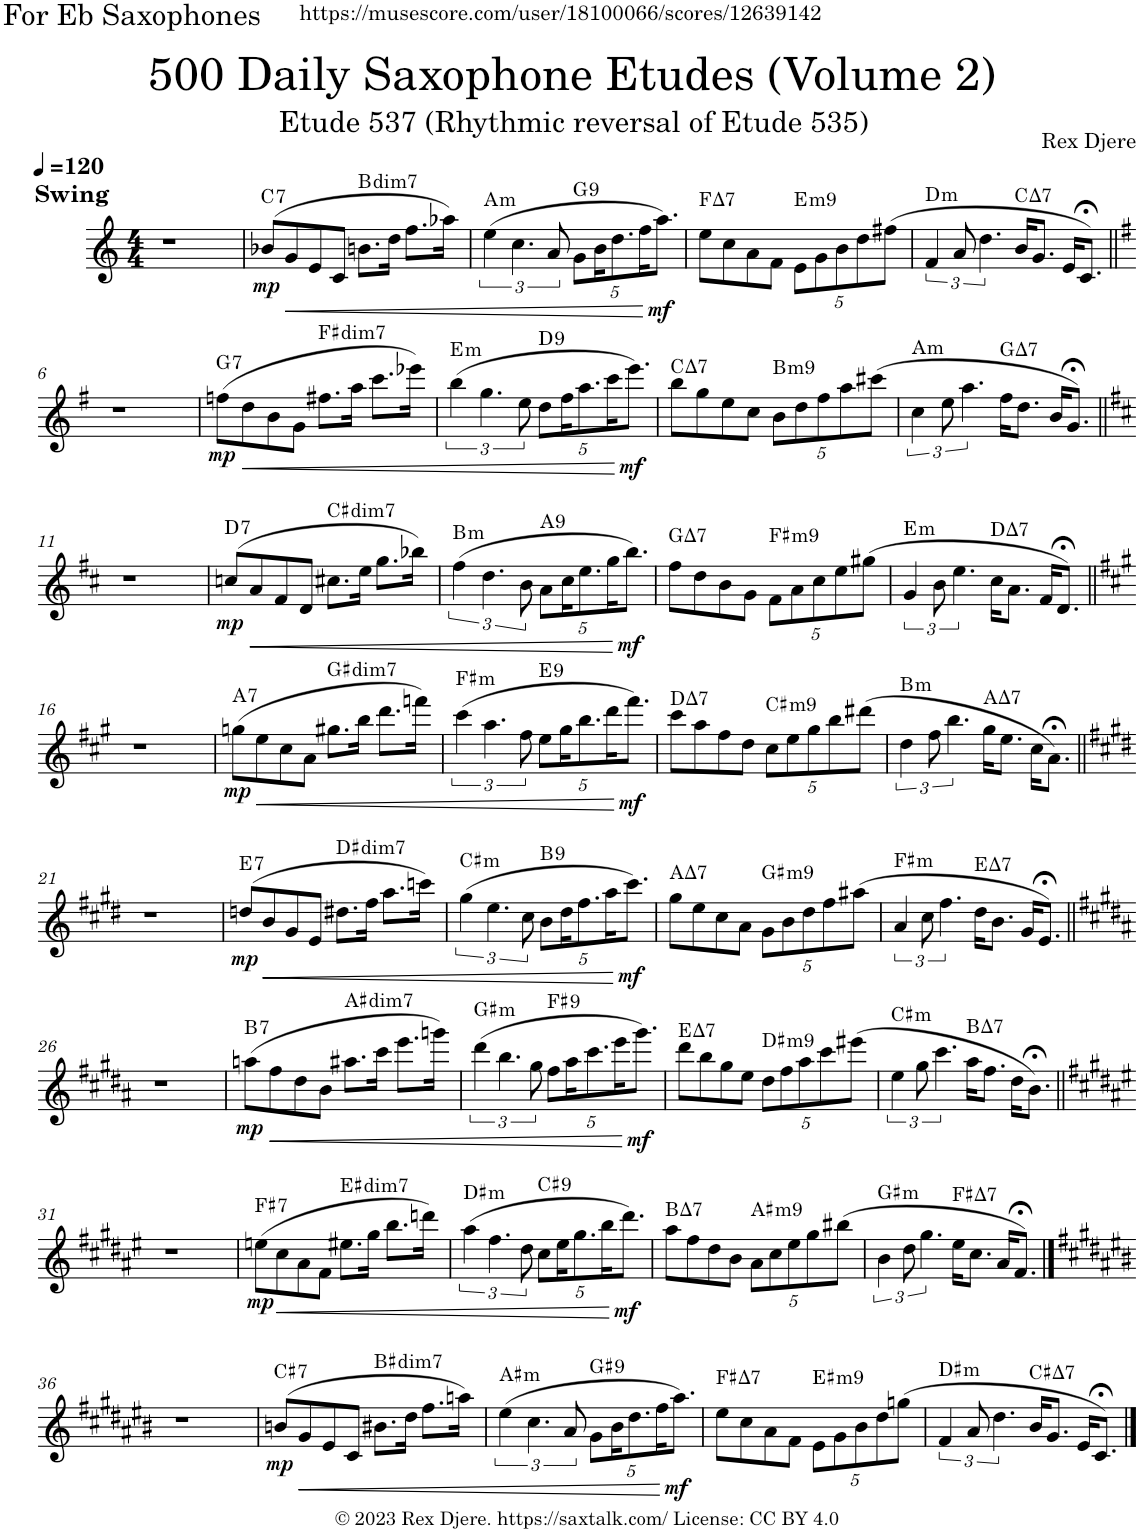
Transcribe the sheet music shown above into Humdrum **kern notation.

**kern	**dynam	**harte
*part1	*part1	*part1
*staff1	*staff1	*
*I"Alto Saxophone	*	*
*I'A. Sax.	*	*
*clefG2	*	*
*Trd5c9	*	*
*k[]	*	*
*M4/4	*	*
*MM120	*	*
=1	=1	=1
!LO:TX:a:B:t=Swing	!	!
1r	.	.
=2	=2	=2
!	!LO:DY:b	!LO:H:kt=7
(8b-X/L	mp	C:7
!	!LO:HP:b	!
8g/	<	.
8e/	.	.
8c/J	.	.
!	!	!LO:H:kt=dim7
8.bn\L	.	B:dim7
16dd\Jk	.	.
8.ff\L	.	.
16aa-X\Jk)	.	.
=3	=3	=3
!	!	!LO:H:kt=m
(6ee\	.	A:min
6.cc\	.	.
12a/	.	.
*Xbrackettup	*	*
!	!	!LO:H:kt=9
10g\L	.	G:9
20b\K	.	.
10.dd\	.	.
20ff\K	.	.
!	!LO:DY:n=1:b	!
10.aa\J)	[ mf	.
=4	=4	=4
!	!	!LO:H:kt=7
8ee\L	.	F:maj7
8cc\	.	.
8a\	.	.
8f\J	.	.
!	!	!LO:H:kt=m9
10e\L	.	E:min9
10g\	.	.
10b\	.	.
10dd\	.	.
(10ff#X\J	.	.
=5	=5	=5
*brackettup	*	*
!	!	!LO:H:kt=m
6f/	.	D:min
12a/	.	.
6.dd\	.	.
!	!	!LO:H:kt=7
16b/KL	.	C:maj7
8.g/J	.	.
16e/KL	.	.
8.c;</J)	.	.
!!LO:LB:g=z
=6||	=6||	=6||
*k[f#]	*	*
1r	.	.
=7	=7	=7
!	!LO:DY:b	!LO:H:kt=7
(8ffn\L	mp	G:7
!	!LO:HP:b	!
8dd\	<	.
8b\	.	.
8g\J	.	.
!	!	!LO:H:kt=dim7
8.ff#X\L	.	F#:dim7
16aa\Jk	.	.
8.ccc\L	.	.
16eee-X\Jk)	.	.
=8	=8	=8
!	!	!LO:H:kt=m
(6bb\	.	E:min
6.gg\	.	.
12ee\	.	.
*Xbrackettup	*	*
!	!	!LO:H:kt=9
10dd\L	.	D:9
20ff#\K	.	.
10.aa\	.	.
20ccc\K	.	.
!	!LO:DY:n=1:b	!
10.eee\J)	[ mf	.
=9	=9	=9
!	!	!LO:H:kt=7
8bb\L	.	C:maj7
8gg\	.	.
8ee\	.	.
8cc\J	.	.
!	!	!LO:H:kt=m9
10b\L	.	B:min9
10dd\	.	.
10ff#\	.	.
10aa\	.	.
(10ccc#X\J	.	.
=10	=10	=10
*brackettup	*	*
!	!	!LO:H:kt=m
6cc\	.	A:min
12ee\	.	.
6.aa\	.	.
!	!	!LO:H:kt=7
16ff#\KL	.	G:maj7
8.dd\J	.	.
16b/KL	.	.
8.g;</J)	.	.
!!LO:LB:g=z
=11||	=11||	=11||
*k[f#c#]	*	*
1r	.	.
=12	=12	=12
!	!LO:DY:b	!LO:H:kt=7
(8ccn/L	mp	D:7
!	!LO:HP:b	!
8a/	<	.
8f#/	.	.
8d/J	.	.
!	!	!LO:H:kt=dim7
8.cc#X\L	.	C#:dim7
16ee\Jk	.	.
8.gg\L	.	.
16bb-X\Jk)	.	.
=13	=13	=13
!	!	!LO:H:kt=m
(6ff#\	.	B:min
6.dd\	.	.
12b\	.	.
*Xbrackettup	*	*
!	!	!LO:H:kt=9
10a\L	.	A:9
20cc#\K	.	.
10.ee\	.	.
20gg\K	.	.
!	!LO:DY:n=1:b	!
10.bb\J)	[ mf	.
=14	=14	=14
!	!	!LO:H:kt=7
8ff#\L	.	G:maj7
8dd\	.	.
8b\	.	.
8g\J	.	.
!	!	!LO:H:kt=m9
10f#\L	.	F#:min9
10a\	.	.
10cc#\	.	.
10ee\	.	.
(10gg#X\J	.	.
=15	=15	=15
*brackettup	*	*
!	!	!LO:H:kt=m
6g/	.	E:min
12b\	.	.
6.ee\	.	.
!	!	!LO:H:kt=7
16cc#\KL	.	D:maj7
8.a\J	.	.
16f#/KL	.	.
8.d;</J)	.	.
!!LO:LB:g=z
=16||	=16||	=16||
*k[f#c#g#]	*	*
1r	.	.
=17	=17	=17
!	!LO:DY:b	!LO:H:kt=7
(8ggn\L	mp	A:7
!	!LO:HP:b	!
8ee\	<	.
8cc#\	.	.
8a\J	.	.
!	!	!LO:H:kt=dim7
8.gg#X\L	.	G#:dim7
16bb\Jk	.	.
8.ddd\L	.	.
16fffn\Jk)	.	.
=18	=18	=18
!	!	!LO:H:kt=m
(6ccc#\	.	F#:min
6.aa\	.	.
12ff#\	.	.
*Xbrackettup	*	*
!	!	!LO:H:kt=9
10ee\L	.	E:9
20gg#\K	.	.
10.bb\	.	.
20ddd\K	.	.
!	!LO:DY:n=1:b	!
10.fff#\J)	[ mf	.
=19	=19	=19
!	!	!LO:H:kt=7
8ccc#\L	.	D:maj7
8aa\	.	.
8ff#\	.	.
8dd\J	.	.
!	!	!LO:H:kt=m9
10cc#\L	.	C#:min9
10ee\	.	.
10gg#\	.	.
10bb\	.	.
(10ddd#X\J	.	.
=20	=20	=20
*brackettup	*	*
!	!	!LO:H:kt=m
6dd\	.	B:min
12ff#\	.	.
6.bb\	.	.
!	!	!LO:H:kt=7
16gg#\KL	.	A:maj7
8.ee\J	.	.
16cc#\KL	.	.
8.a;<\J)	.	.
!!LO:LB:g=z
=21||	=21||	=21||
*k[f#c#g#d#]	*	*
1r	.	.
=22	=22	=22
!	!LO:DY:b	!LO:H:kt=7
(8ddn/L	mp	E:7
!	!LO:HP:b	!
8b/	<	.
8g#/	.	.
8e/J	.	.
!	!	!LO:H:kt=dim7
8.dd#X\L	.	D#:dim7
16ff#\Jk	.	.
8.aa\L	.	.
16cccn\Jk)	.	.
=23	=23	=23
!	!	!LO:H:kt=m
(6gg#\	.	C#:min
6.ee\	.	.
12cc#\	.	.
*Xbrackettup	*	*
!	!	!LO:H:kt=9
10b\L	.	B:9
20dd#\K	.	.
10.ff#\	.	.
20aa\K	.	.
!	!LO:DY:n=1:b	!
10.ccc#\J)	[ mf	.
=24	=24	=24
!	!	!LO:H:kt=7
8gg#\L	.	A:maj7
8ee\	.	.
8cc#\	.	.
8a\J	.	.
!	!	!LO:H:kt=m9
10g#\L	.	G#:min9
10b\	.	.
10dd#\	.	.
10ff#\	.	.
(10aa#X\J	.	.
=25	=25	=25
*brackettup	*	*
!	!	!LO:H:kt=m
6a/	.	F#:min
12cc#\	.	.
6.ff#\	.	.
!	!	!LO:H:kt=7
16dd#\KL	.	E:maj7
8.b\J	.	.
16g#/KL	.	.
8.e;</J)	.	.
!!LO:LB:g=z
=26||	=26||	=26||
*k[f#c#g#d#a#]	*	*
1r	.	.
=27	=27	=27
!	!LO:DY:b	!LO:H:kt=7
(8aan\L	mp	B:7
!	!LO:HP:b	!
8ff#\	<	.
8dd#\	.	.
8b\J	.	.
!	!	!LO:H:kt=dim7
8.aa#X\L	.	A#:dim7
16ccc#\Jk	.	.
8.eee\L	.	.
16gggn\Jk)	.	.
=28	=28	=28
!	!	!LO:H:kt=m
(6ddd#\	.	G#:min
6.bb\	.	.
12gg#\	.	.
*Xbrackettup	*	*
!	!	!LO:H:kt=9
10ff#\L	.	F#:9
20aa#\K	.	.
10.ccc#\	.	.
20eee\K	.	.
!	!LO:DY:n=1:b	!
10.ggg#\J)	[ mf	.
=29	=29	=29
!	!	!LO:H:kt=7
8ddd#\L	.	E:maj7
8bb\	.	.
8gg#\	.	.
8ee\J	.	.
!	!	!LO:H:kt=m9
10dd#\L	.	D#:min9
10ff#\	.	.
10aa#\	.	.
10ccc#\	.	.
(10eee#X\J	.	.
=30	=30	=30
*brackettup	*	*
!	!	!LO:H:kt=m
6ee\	.	C#:min
12gg#\	.	.
6.ccc#\	.	.
!	!	!LO:H:kt=7
16aa#\KL	.	B:maj7
8.ff#\J	.	.
16dd#\KL	.	.
8.b;<\J)	.	.
!!LO:LB:g=z
=31||	=31||	=31||
*k[f#c#g#d#a#e#]	*	*
1r	.	.
=32	=32	=32
!	!LO:DY:b	!LO:H:kt=7
(8een\L	mp	F#:7
!	!LO:HP:b	!
8cc#\	<	.
8a#\	.	.
8f#\J	.	.
!	!	!LO:H:kt=dim7
8.ee#X\L	.	E#:dim7
16gg#\Jk	.	.
8.bb\L	.	.
16dddn\Jk)	.	.
=33	=33	=33
!	!	!LO:H:kt=m
(6aa#\	.	D#:min
6.ff#\	.	.
12dd#\	.	.
*Xbrackettup	*	*
!	!	!LO:H:kt=9
10cc#\L	.	C#:9
20ee#\K	.	.
10.gg#\	.	.
20bb\K	.	.
!	!LO:DY:n=1:b	!
10.ddd#\J)	[ mf	.
=34	=34	=34
!	!	!LO:H:kt=7
8aa#\L	.	B:maj7
8ff#\	.	.
8dd#\	.	.
8b\J	.	.
!	!	!LO:H:kt=m9
10a#\L	.	A#:min9
10cc#\	.	.
10ee#\	.	.
10gg#\	.	.
(10bb#X\J	.	.
=35	=35	=35
*brackettup	*	*
!	!	!LO:H:kt=m
6b\	.	G#:min
12dd#\	.	.
6.gg#\	.	.
!	!	!LO:H:kt=7
16ee#\KL	.	F#:maj7
8.cc#\J	.	.
16a#/KL	.	.
8.f#;</J)	.	.
!!LO:LB:g=z
==36	==36	==36
*k[f#c#g#d#a#e#b#]	*	*
1r	.	.
=37	=37	=37
!	!LO:DY:b	!LO:H:kt=7
(8bn/L	mp	C#:7
!	!LO:HP:b	!
8g#/	<	.
8e#/	.	.
8c#/J	.	.
!	!	!LO:H:kt=dim7
8.b#X\L	.	B#:dim7
16dd#\Jk	.	.
8.ff#\L	.	.
16aan\Jk)	.	.
=38	=38	=38
!	!	!LO:H:kt=m
(6ee#\	.	A#:min
6.cc#\	.	.
12a#/	.	.
*Xbrackettup	*	*
!	!	!LO:H:kt=9
10g#\L	.	G#:9
20b#\K	.	.
10.dd#\	.	.
20ff#\K	.	.
!	!LO:DY:n=1:b	!
10.aa#\J)	[ mf	.
=39	=39	=39
!	!	!LO:H:kt=7
8ee#\L	.	F#:maj7
8cc#\	.	.
8a#\	.	.
8f#\J	.	.
!	!	!LO:H:kt=m9
10e#\L	.	E#:min9
10g#\	.	.
10b#\	.	.
10dd#\	.	.
(10ggn\J	.	.
=40	=40	=40
*brackettup	*	*
!	!	!LO:H:kt=m
6f#/	.	D#:min
12a#/	.	.
6.dd#\	.	.
!	!	!LO:H:kt=7
16b#/KL	.	C#:maj7
8.g#/J	.	.
16e#/KL	.	.
8.c#;</J)	.	.
==	==	==
*-	*-	*-
